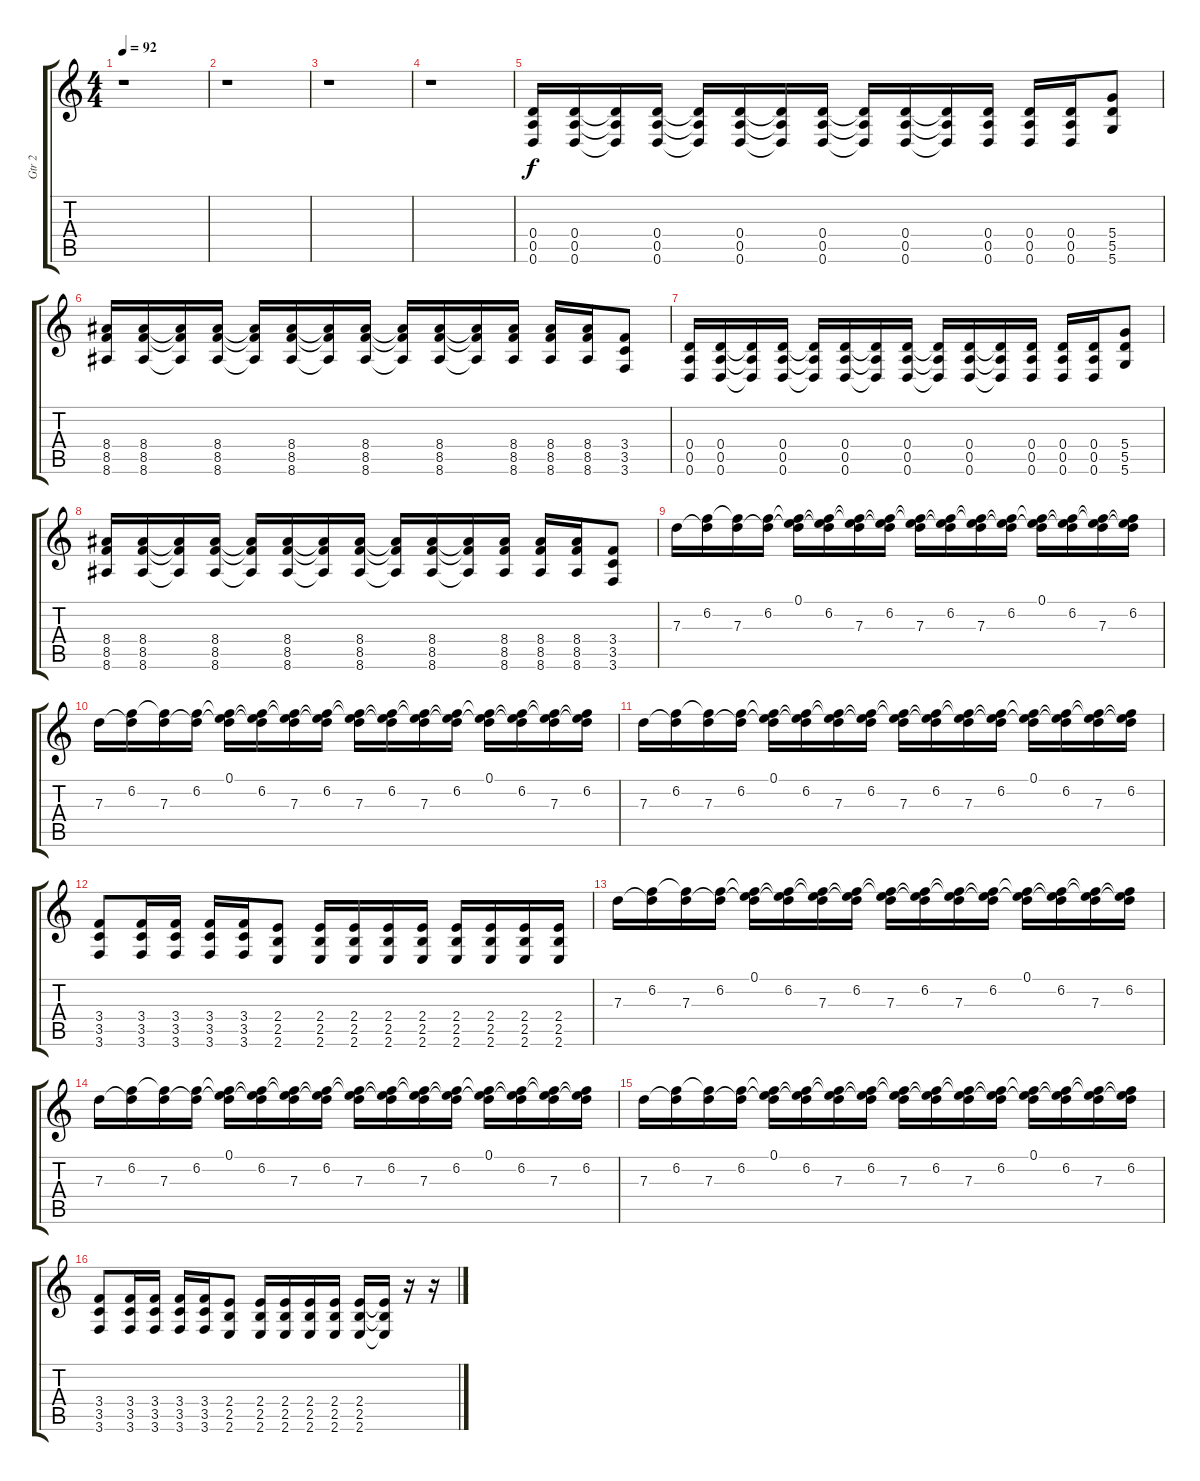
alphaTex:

\track ("Gtr 2" "Gtr 2") {instrument distortionguitar}
\staff {score tabs}
\tuning (E4 B3 G3 D3 A2 D2) {hide}
\ts (4 4)
\tempo 92
\clef g2
\ks c
r.1{dy f instrument distortionguitar} |
r.1 |
r.1 |
r.1 |
(0.4 0.5 0.6).16 (0.4 0.5 0.6).16 (0.4{t} 0.5{t} 0.6{t}).16 (0.4 0.5 0.6).16 (0.4{t} 0.5{t} 0.6{t}).16 (0.4 0.5 0.6).16 (0.4{t} 0.5{t} 0.6{t}).16 (0.4 0.5 0.6).16 (0.4{t} 0.5{t} 0.6{t}).16 (0.4 0.5 0.6).16 (0.4{t} 0.5{t} 0.6{t}).16 (0.4 0.5 0.6).16 (0.4 0.5 0.6).16 (0.4 0.5 0.6).16 (5.4 5.5 5.6).8 |
(8.4 8.5 8.6).16 (8.4 8.5 8.6).16 (8.4{t} 8.5{t} 8.6{t}).16 (8.4 8.5 8.6).16 (8.4{t} 8.5{t} 8.6{t}).16 (8.4 8.5 8.6).16 (8.4{t} 8.5{t} 8.6{t}).16 (8.4 8.5 8.6).16 (8.4{t} 8.5{t} 8.6{t}).16 (8.4 8.5 8.6).16 (8.4{t} 8.5{t} 8.6{t}).16 (8.4 8.5 8.6).16 (8.4 8.5 8.6).16 (8.4 8.5 8.6).16 (3.4 3.5 3.6).8 |
(0.4 0.5 0.6).16 (0.4 0.5 0.6).16 (0.4{t} 0.5{t} 0.6{t}).16 (0.4 0.5 0.6).16 (0.4{t} 0.5{t} 0.6{t}).16 (0.4 0.5 0.6).16 (0.4{t} 0.5{t} 0.6{t}).16 (0.4 0.5 0.6).16 (0.4{t} 0.5{t} 0.6{t}).16 (0.4 0.5 0.6).16 (0.4{t} 0.5{t} 0.6{t}).16 (0.4 0.5 0.6).16 (0.4 0.5 0.6).16 (0.4 0.5 0.6).16 (5.4 5.5 5.6).8 |
(8.4 8.5 8.6).16 (8.4 8.5 8.6).16 (8.4{t} 8.5{t} 8.6{t}).16 (8.4 8.5 8.6).16 (8.4{t} 8.5{t} 8.6{t}).16 (8.4 8.5 8.6).16 (8.4{t} 8.5{t} 8.6{t}).16 (8.4 8.5 8.6).16 (8.4{t} 8.5{t} 8.6{t}).16 (8.4 8.5 8.6).16 (8.4{t} 8.5{t} 8.6{t}).16 (8.4 8.5 8.6).16 (8.4 8.5 8.6).16 (8.4 8.5 8.6).16 (3.4 3.5 3.6).8 |
7.3.16{volume 9 instrument electricguitarclean} (6.2 7.3{t}).16 (6.2{t} 7.3).16 (6.2 7.3{t}).16 (0.1 6.2{t} 7.3{t}).16 (0.1{t} 6.2 7.3{t}).16 (0.1{t} 6.2{t} 7.3).16 (0.1{t} 6.2 7.3{t}).16 (0.1{t} 6.2{t} 7.3).16 (0.1{t} 6.2 7.3{t}).16 (0.1{t} 6.2{t} 7.3).16 (0.1{t} 6.2 7.3{t}).16 (0.1 6.2{t} 7.3{t}).16 (0.1{t} 6.2 7.3{t}).16 (0.1{t} 6.2{t} 7.3).16 (0.1{t} 6.2 7.3{t}).16 |
7.3.16 (6.2 7.3{t}).16 (6.2{t} 7.3).16 (6.2 7.3{t}).16 (0.1 6.2{t} 7.3{t}).16 (0.1{t} 6.2 7.3{t}).16 (0.1{t} 6.2{t} 7.3).16 (0.1{t} 6.2 7.3{t}).16 (0.1{t} 6.2{t} 7.3).16 (0.1{t} 6.2 7.3{t}).16 (0.1{t} 6.2{t} 7.3).16 (0.1{t} 6.2 7.3{t}).16 (0.1 6.2{t} 7.3{t}).16 (0.1{t} 6.2 7.3{t}).16 (0.1{t} 6.2{t} 7.3).16 (0.1{t} 6.2 7.3{t}).16 |
7.3.16 (6.2 7.3{t}).16 (6.2{t} 7.3).16 (6.2 7.3{t}).16 (0.1 6.2{t} 7.3{t}).16 (0.1{t} 6.2 7.3{t}).16 (0.1{t} 6.2{t} 7.3).16 (0.1{t} 6.2 7.3{t}).16 (0.1{t} 6.2{t} 7.3).16 (0.1{t} 6.2 7.3{t}).16 (0.1{t} 6.2{t} 7.3).16 (0.1{t} 6.2 7.3{t}).16 (0.1 6.2{t} 7.3{t}).16 (0.1{t} 6.2 7.3{t}).16 (0.1{t} 6.2{t} 7.3).16 (0.1{t} 6.2 7.3{t}).16 |
(3.4 3.5 3.6).8{volume 13 instrument distortionguitar} (3.4 3.5 3.6).16 (3.4 3.5 3.6).16 (3.4 3.5 3.6).16 (3.4 3.5 3.6).16 (2.4 2.5 2.6).8 (2.4 2.5 2.6).16 (2.4 2.5 2.6).16 (2.4 2.5 2.6).16 (2.4 2.5 2.6).16 (2.4 2.5 2.6).16 (2.4 2.5 2.6).16 (2.4 2.5 2.6).16 (2.4 2.5 2.6).16 |
7.3.16{volume 9 instrument electricguitarclean} (6.2 7.3{t}).16 (6.2{t} 7.3).16 (6.2 7.3{t}).16 (0.1 6.2{t} 7.3{t}).16 (0.1{t} 6.2 7.3{t}).16 (0.1{t} 6.2{t} 7.3).16 (0.1{t} 6.2 7.3{t}).16 (0.1{t} 6.2{t} 7.3).16 (0.1{t} 6.2 7.3{t}).16 (0.1{t} 6.2{t} 7.3).16 (0.1{t} 6.2 7.3{t}).16 (0.1 6.2{t} 7.3{t}).16 (0.1{t} 6.2 7.3{t}).16 (0.1{t} 6.2{t} 7.3).16 (0.1{t} 6.2 7.3{t}).16 |
7.3.16 (6.2 7.3{t}).16 (6.2{t} 7.3).16 (6.2 7.3{t}).16 (0.1 6.2{t} 7.3{t}).16 (0.1{t} 6.2 7.3{t}).16 (0.1{t} 6.2{t} 7.3).16 (0.1{t} 6.2 7.3{t}).16 (0.1{t} 6.2{t} 7.3).16 (0.1{t} 6.2 7.3{t}).16 (0.1{t} 6.2{t} 7.3).16 (0.1{t} 6.2 7.3{t}).16 (0.1 6.2{t} 7.3{t}).16 (0.1{t} 6.2 7.3{t}).16 (0.1{t} 6.2{t} 7.3).16 (0.1{t} 6.2 7.3{t}).16 |
7.3.16 (6.2 7.3{t}).16 (6.2{t} 7.3).16 (6.2 7.3{t}).16 (0.1 6.2{t} 7.3{t}).16 (0.1{t} 6.2 7.3{t}).16 (0.1{t} 6.2{t} 7.3).16 (0.1{t} 6.2 7.3{t}).16 (0.1{t} 6.2{t} 7.3).16 (0.1{t} 6.2 7.3{t}).16 (0.1{t} 6.2{t} 7.3).16 (0.1{t} 6.2 7.3{t}).16 (0.1 6.2{t} 7.3{t}).16 (0.1{t} 6.2 7.3{t}).16 (0.1{t} 6.2{t} 7.3).16 (0.1{t} 6.2 7.3{t}).16 |
(3.4 3.5 3.6).8{volume 13 instrument distortionguitar} (3.4 3.5 3.6).16 (3.4 3.5 3.6).16 (3.4 3.5 3.6).16 (3.4 3.5 3.6).16 (2.4 2.5 2.6).8 (2.4 2.5 2.6).16 (2.4 2.5 2.6).16 (2.4 2.5 2.6).16 (2.4 2.5 2.6).16 (2.4 2.5 2.6).16 (2.4{t} 2.5{t} 2.6{t}).16 r.16 r.16
